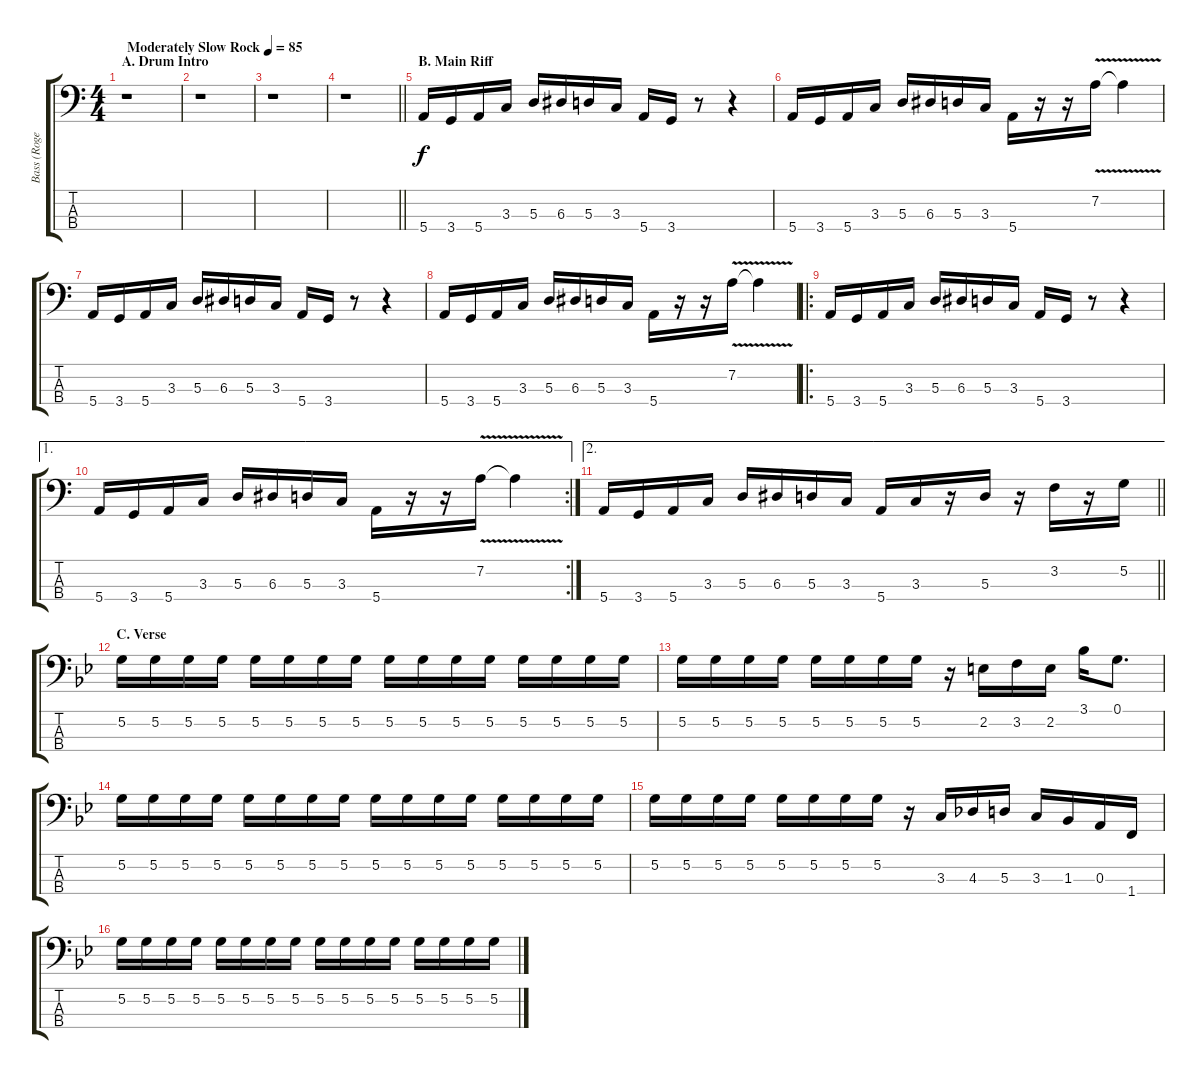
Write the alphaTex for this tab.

\track ("Bass (Roger Glover)" "Bass (Roge") {instrument electricbassfinger}
\staff {score tabs}
\tuning (G2 D2 A1 E1) {hide}
\ts (4 4)
\section ("" "A. Drum Intro")
\tempo (85 "Moderately Slow Rock")
\clef f4
\ks aminor
r.1{dy f instrument electricbassfinger} |
r.1 |
r.1 |
\barLineRight lightlight
r.1 |
\section ("" "B. Main Riff")
5.4.16 3.4.16 5.4.16 3.3.16 5.3.16 6.3.16 5.3.16 3.3.16 5.4.16 3.4.16 r.8 r.4 |
5.4.16 3.4.16 5.4.16 3.3.16 5.3.16 6.3.16 5.3.16 3.3.16 5.4.16 r.16 r.16 7.2{v}.16 7.2{t}.4 |
5.4.16 3.4.16 5.4.16 3.3.16 5.3.16 6.3.16 5.3.16 3.3.16 5.4.16 3.4.16 r.8 r.4 |
5.4.16 3.4.16 5.4.16 3.3.16 5.3.16 6.3.16 5.3.16 3.3.16 5.4.16 r.16 r.16 7.2{v}.16 7.2{t}.4 |
\ro
5.4.16 3.4.16 5.4.16 3.3.16 5.3.16 6.3.16 5.3.16 3.3.16 5.4.16 3.4.16 r.8 r.4 |
\ae 1
\rc 2
5.4.16 3.4.16 5.4.16 3.3.16 5.3.16 6.3.16 5.3.16 3.3.16 5.4.16 r.16 r.16 7.2{v}.16 7.2{t}.4 |
\ae 2
\barLineRight lightlight
5.4.16 3.4.16 5.4.16 3.3.16 5.3.16 6.3.16 5.3.16 3.3.16 5.4.16 3.3.16 r.16 5.3.16 r.16 3.2.16 r.16 5.2.16 |
\section ("" "C. Verse ")
\ks gminor
5.2.16 5.2.16 5.2.16 5.2.16 5.2.16 5.2.16 5.2.16 5.2.16 5.2.16 5.2.16 5.2.16 5.2.16 5.2.16 5.2.16 5.2.16 5.2.16 |
5.2.16 5.2.16 5.2.16 5.2.16 5.2.16 5.2.16 5.2.16 5.2.16 r.16 2.2.16 3.2.16 2.2.16 3.1.16 0.1.8{d} |
5.2.16 5.2.16 5.2.16 5.2.16 5.2.16 5.2.16 5.2.16 5.2.16 5.2.16 5.2.16 5.2.16 5.2.16 5.2.16 5.2.16 5.2.16 5.2.16 |
5.2.16 5.2.16 5.2.16 5.2.16 5.2.16 5.2.16 5.2.16 5.2.16 r.16 3.3.16 4.3.16 5.3.16 3.3.16 1.3.16 0.3.16 1.4.16 |
5.2.16 5.2.16 5.2.16 5.2.16 5.2.16 5.2.16 5.2.16 5.2.16 5.2.16 5.2.16 5.2.16 5.2.16 5.2.16 5.2.16 5.2.16 5.2.16
